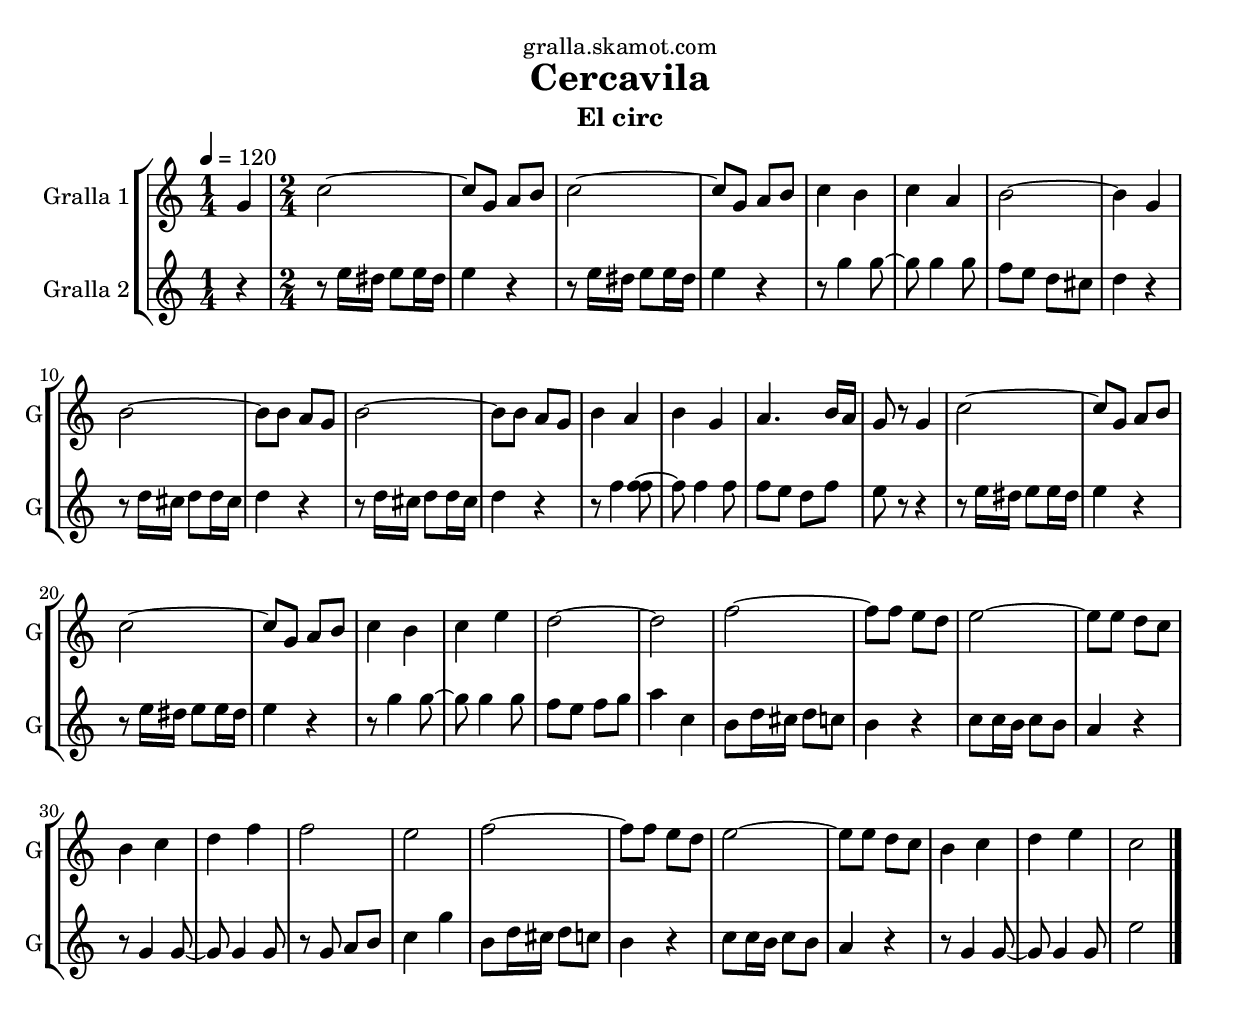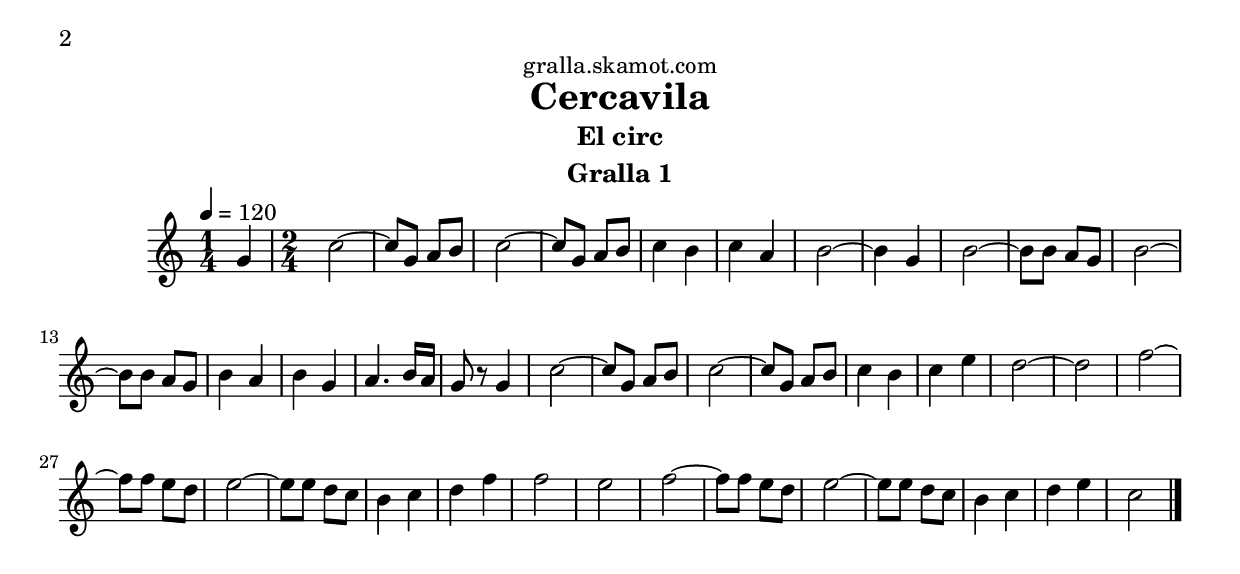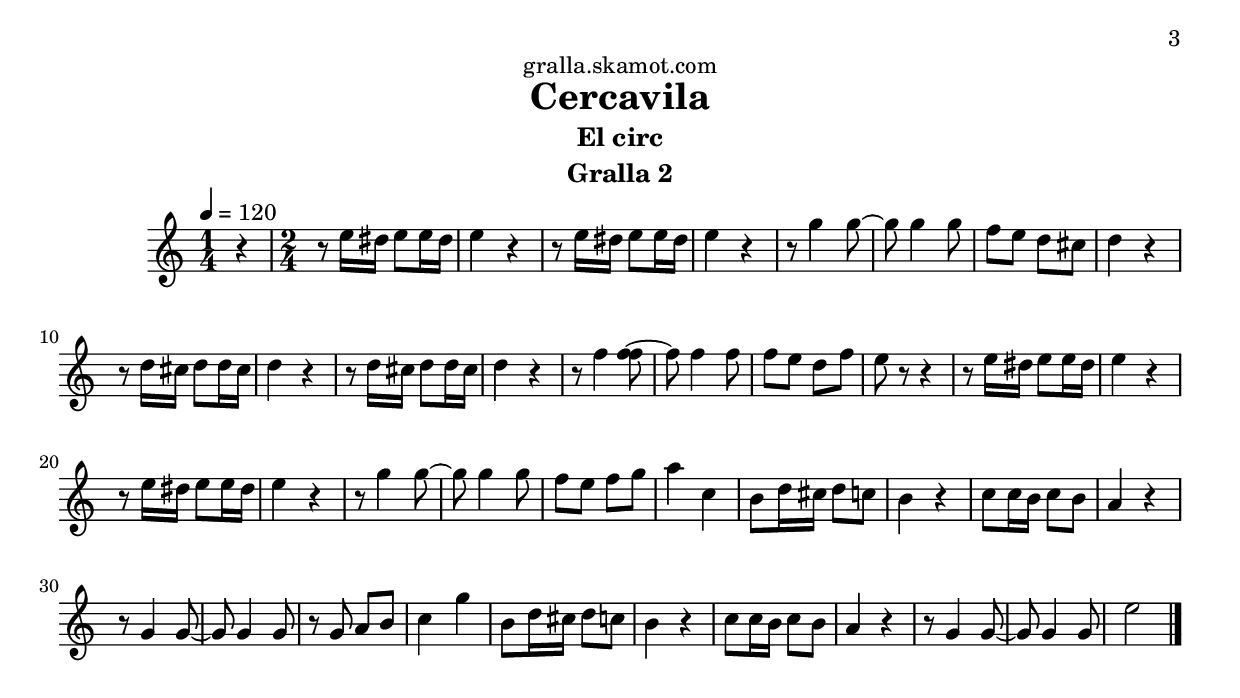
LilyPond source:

\version "2.16.2"

\header {
  dedication="gralla.skamot.com"
  title="Cercavila"
  subtitle="El circ"
  subsubtitle=""
  poet=""
  meter=""
  piece=""
  composer=""
  arranger=""
  opus=""
  instrument=""
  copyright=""
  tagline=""
}

liniaroAa =
\relative g'
{
  \tempo 4=120
  \clef treble
  \key c \major
  \time 1/4
  g4  |
  \time 2/4   c2 ~  |
  c8 g a b  |
  c2 ~  |
  %05
  c8 g a b  |
  c4 b  |
  c4 a  |
  b2 ~  |
  b4 g  |
  %10
  b2 ~  |
  b8 b a g  |
  b2 ~  |
  b8 b a g  |
  b4 a  |
  %15
  b4 g  |
  a4. b16 a  |
  g8 r g4  |
  c2 ~  |
  c8 g a b  |
  %20
  c2 ~  |
  c8 g a b  |
  c4 b  |
  c4 e  |
  d2 ~  |
  %25
  d2  |
  f2 ~  |
  f8 f e d  |
  e2 ~  |
  e8 e d c  |
  %30
  b4 c  |
  d4 f  |
  f2  |
  e2  |
  f2 ~  |
  %35
  f8 f e d  |
  e2 ~  |
  e8 e d c  |
  b4 c  |
  d4 e  |
  %40
  c2  \bar "|."
}

liniaroAb =
\relative e''
{
  \tempo 4=120
  \clef treble
  \key c \major
  \time 1/4
  r4  |
  \time 2/4   r8 e16 dis e8 e16 dis  |
  e4 r  |
  r8 e16 dis e8 e16 dis  |
  %05
  e4 r  |
  r8 g4 g8 ~  |
  g8 g4 g8  |
  f8 e d cis  |
  d4 r  |
  %10
  r8 d16 cis d8 d16 cis  |
  d4 r  |
  r8 d16 cis d8 d16 cis  |
  d4 r  |
  r8 f4 <f f>8 ~  |
  %15
  f8 f4 f8  |
  f8 e d f  |
  e8 r r4  |
  r8 e16 dis e8 e16 dis  |
  e4 r  |
  %20
  r8 e16 dis e8 e16 dis  |
  e4 r  |
  r8 g4 g8 ~  |
  g8 g4 g8  |
  f8 e f g  |
  %25
  a4 c,  |
  b8 d16 cis d8 c  |
  b4 r  |
  c8 c16 b c8 b  |
  a4 r  |
  %30
  r8 g4 g8 ~  |
  g8 g4 g8  |
  r8 g a b  |
  c4 g'  |
  b,8 d16 cis d8 c  |
  %35
  b4 r  |
  c8 c16 b c8 b  |
  a4 r  |
  r8 g4 g8 ~  |
  g8 g4 g8  |
  %40
  e'2  \bar "|."
}

\bookpart {
  \score {
    \new StaffGroup {
      \override Score.RehearsalMark #'self-alignment-X = #LEFT
      <<
        \new Staff \with {instrumentName = #"Gralla 1" shortInstrumentName = #"G"} \liniaroAa
        \new Staff \with {instrumentName = #"Gralla 2" shortInstrumentName = #"G"} \liniaroAb
      >>
    }
    \layout {}
  }
  \score { \unfoldRepeats
    \new StaffGroup {
      \override Score.RehearsalMark #'self-alignment-X = #LEFT
      <<
        \new Staff \with {instrumentName = #"Gralla 1" shortInstrumentName = #"G"} \liniaroAa
        \new Staff \with {instrumentName = #"Gralla 2" shortInstrumentName = #"G"} \liniaroAb
      >>
    }
    \midi {
      \set Staff.midiInstrument = "oboe"
      \set DrumStaff.midiInstrument = "drums"
    }
  }
}

\bookpart {
  \header {instrument="Gralla 1"}
  \score {
    \new StaffGroup {
      \override Score.RehearsalMark #'self-alignment-X = #LEFT
      <<
        \new Staff \liniaroAa
      >>
    }
    \layout {}
  }
  \score { \unfoldRepeats
    \new StaffGroup {
      \override Score.RehearsalMark #'self-alignment-X = #LEFT
      <<
        \new Staff \liniaroAa
      >>
    }
    \midi {
      \set Staff.midiInstrument = "oboe"
      \set DrumStaff.midiInstrument = "drums"
    }
  }
}

\bookpart {
  \header {instrument="Gralla 2"}
  \score {
    \new StaffGroup {
      \override Score.RehearsalMark #'self-alignment-X = #LEFT
      <<
        \new Staff \liniaroAb
      >>
    }
    \layout {}
  }
  \score { \unfoldRepeats
    \new StaffGroup {
      \override Score.RehearsalMark #'self-alignment-X = #LEFT
      <<
        \new Staff \liniaroAb
      >>
    }
    \midi {
      \set Staff.midiInstrument = "oboe"
      \set DrumStaff.midiInstrument = "drums"
    }
  }
}

